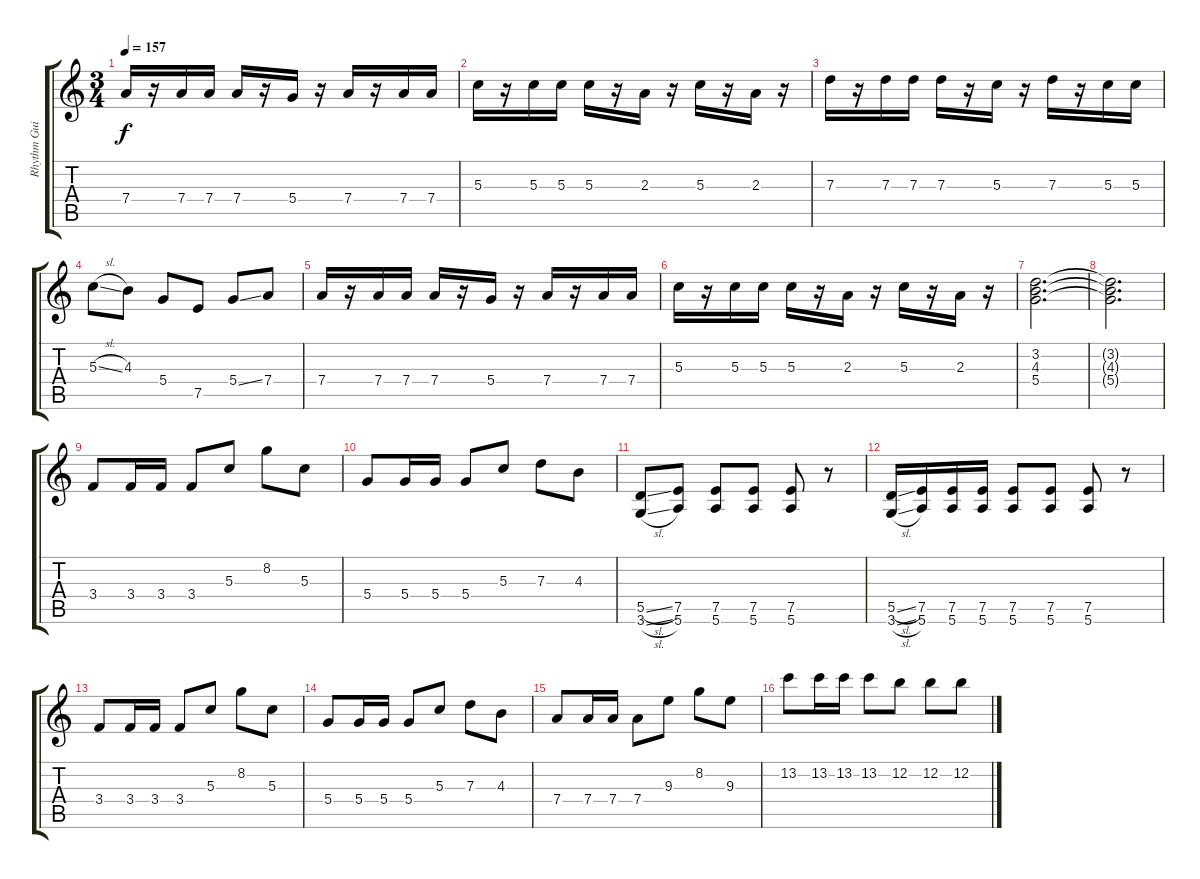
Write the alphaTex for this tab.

\track ("Rhythm Guitar" "Rhythm Gui") {instrument distortionguitar}
\staff {score tabs}
\tuning (E4 B3 G3 D3 A2 E2) {hide}
\ts (3 4)
\tempo 157
\clef g2
\ks c
7.4.16{dy f} r.16 7.4.16 7.4.16 7.4.16 r.16 5.4.16 r.16 7.4.16 r.16 7.4.16 7.4.16 |
5.3.16 r.16 5.3.16 5.3.16 5.3.16 r.16 2.3.16 r.16 5.3.16 r.16 2.3.16 r.16 |
7.3.16 r.16 7.3.16 7.3.16 7.3.16 r.16 5.3.16 r.16 7.3.16 r.16 5.3.16 5.3.16 |
5.3{sl}.8 4.3.8 5.4.8 7.5.8 5.4{ss}.8 7.4.8 |
7.4.16 r.16 7.4.16 7.4.16 7.4.16 r.16 5.4.16 r.16 7.4.16 r.16 7.4.16 7.4.16 |
5.3.16 r.16 5.3.16 5.3.16 5.3.16 r.16 2.3.16 r.16 5.3.16 r.16 2.3.16 r.16 |
(3.2 4.3 5.4).2{d} |
(3.2{t} 4.3{t} 5.4{t}).2{d} |
3.4.8{instrument distortionguitar} 3.4.16 3.4.16 3.4.8 5.3.8 8.2.8 5.3.8 |
5.4.8 5.4.16 5.4.16 5.4.8 5.3.8 7.3.8 4.3.8 |
(5.5{sl} 3.6{sl}).8 (7.5 5.6).8 (7.5 5.6).8 (7.5 5.6).8 (7.5 5.6).8 r.8 |
(5.5{sl} 3.6{sl}).16 (7.5 5.6).16 (7.5 5.6).16 (7.5 5.6).16 (7.5 5.6).8 (7.5 5.6).8 (7.5 5.6).8 r.8 |
3.4.8{instrument distortionguitar} 3.4.16 3.4.16 3.4.8 5.3.8 8.2.8 5.3.8 |
5.4.8 5.4.16 5.4.16 5.4.8 5.3.8 7.3.8 4.3.8 |
7.4.8 7.4.16 7.4.16 7.4.8 9.3.8 8.2.8 9.3.8 |
13.2.8 13.2.16 13.2.16 13.2.8 12.2.8 12.2.8 12.2.8
